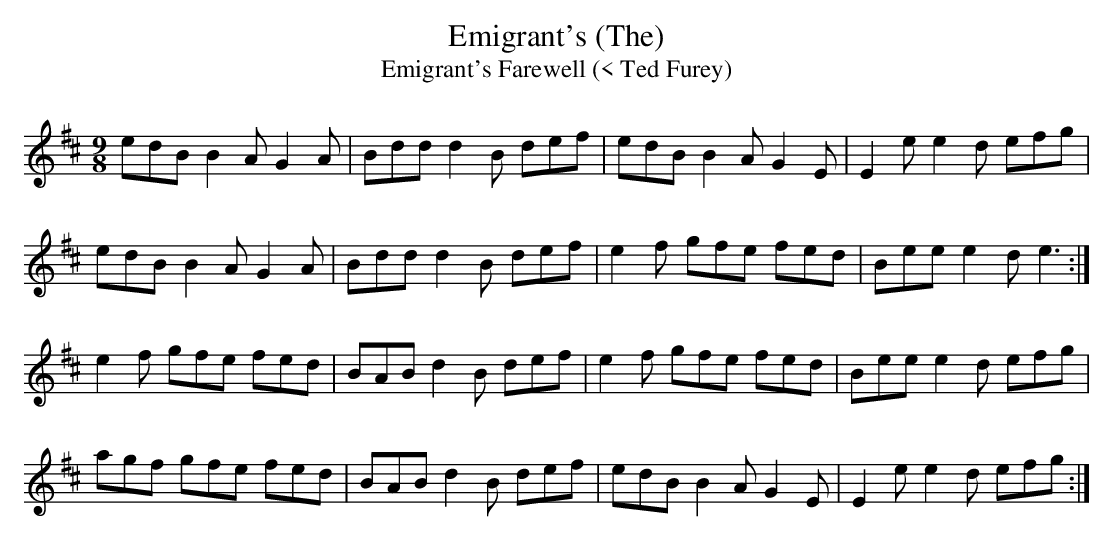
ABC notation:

X:1
T: Emigrant's (The)
T: Emigrant's Farewell (< Ted Furey)
L: 1/8
M: 9/8
K: Edor
edB B2 A G2 A|Bdd d2 B def|edB B2 A G2 E|E2 e e2 d efg|
edB B2 A G2 A|Bdd d2 B def|e2 f gfe fed|Bee e2 d e3 :|
e2 f gfe fed|BAB d2 B def|e2 f gfe fed|Bee e2 d efg|
agf gfe fed|BAB d2 B def|edB B2 A G2 E|E2 e e2 d efg :|
